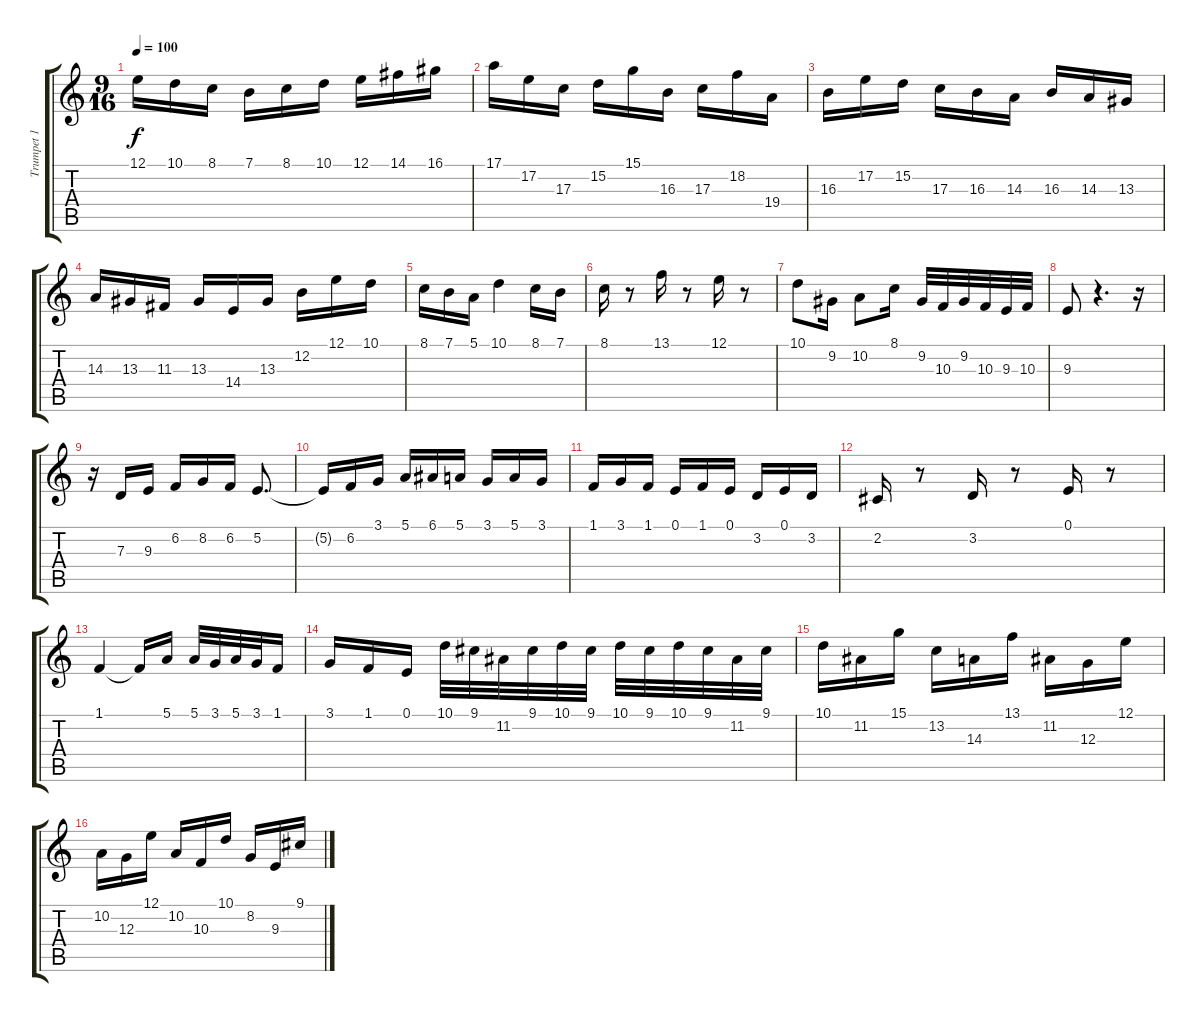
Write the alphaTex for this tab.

\track ("Trumpet 1" "Trumpet 1") {instrument trumpet}
\staff {score tabs}
\tuning (E4 B3 G3 D3 A2 E2) {hide}
\ts (9 16)
\tempo 100
\clef g2
\ks c
12.1.16{dy f} 10.1.16 8.1.16 7.1.16 8.1.16 10.1.16 12.1.16 14.1.16 16.1.16 |
17.1.16 17.2.16 17.3.16 15.2.16 15.1.16 16.3.16 17.3.16 18.2.16 19.4.16 |
16.3.16 17.2.16 15.2.16 17.3.16 16.3.16 14.3.16 16.3.16 14.3.16 13.3.16 |
14.3.16 13.3.16 11.3.16 13.3.16 14.4.16 13.3.16 12.2.16 12.1.16 10.1.16 |
8.1.16 7.1.16 5.1.16 10.1.4 8.1.16 7.1.16 |
8.1.16 r.8 13.1.16 r.8 12.1.16 r.8 |
10.1.8 9.2.16 10.2.8 8.1.16 9.2.32 10.3.32 9.2.32 10.3.32 9.3.32 10.3.32 |
9.3.8 r.4{d} r.16 |
r.16 7.3.16 9.3.16 6.2.16 8.2.16 6.2.16 5.2.8{d} |
5.2{t}.16 6.2.16 3.1.16 5.1.16 6.1.16 5.1.16 3.1.16 5.1.16 3.1.16 |
1.1.16 3.1.16 1.1.16 0.1.16 1.1.16 0.1.16 3.2.16 0.1.16 3.2.16 |
2.2.16 r.8 3.2.16 r.8 0.1.16 r.8 |
1.1.4 1.1{t}.16 5.1.16 5.1.32 3.1.32 5.1.32 3.1.32 1.1.16 |
3.1.16 1.1.16 0.1.16 10.1.32 9.1.32 11.2.32 9.1.32 10.1.32 9.1.32 10.1.32 9.1.32 10.1.32 9.1.32 11.2.32 9.1.32 |
10.1.16 11.2.16 15.1.16 13.2.16 14.3.16 13.1.16 11.2.16 12.3.16 12.1.16 |
10.2.16 12.3.16 12.1.16 10.2.16 10.3.16 10.1.16 8.2.16 9.3.16 9.1.16
